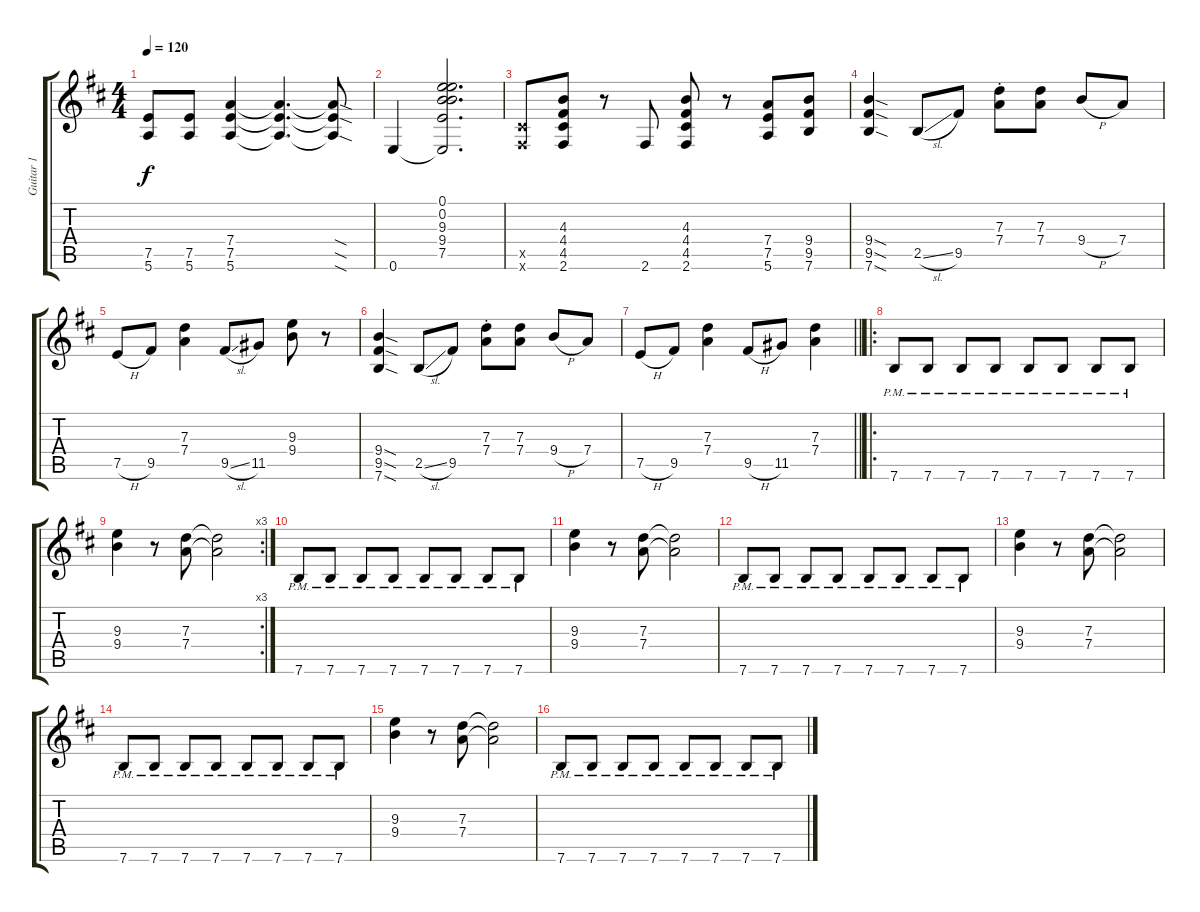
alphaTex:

\track ("Guitar 1" "Guitar 1") {instrument overdrivenguitar}
\staff {score tabs}
\tuning (E4 B3 G3 D3 A2 E2) {hide}
\ts (4 4)
\tempo 120
\clef g2
\ks d
(7.5 5.6).8{dy f} (7.5 5.6).8 (7.4 7.5 5.6).4 (7.4{t} 7.5{t} 5.6{t}).4{d} (7.4{sod t} 7.5{sod t} 5.6{sod t}).8 |
0.6.4 (0.1 0.2 9.3 9.4 7.5 0.6{t}).2{d} |
(4.5{x} 2.6{x}).8 (4.3 4.4 4.5 2.6).8 r.8 2.6.8 (4.3 4.4 4.5 2.6).8 r.8 (7.4 7.5 5.6).8 (9.4 9.5 7.6).8 |
(9.4{sod} 9.5{sod} 7.6{sod}).4 2.5{sl}.8 9.5.8 (7.3{st} 7.4{st}).8 (7.3 7.4).8 9.4{h}.8 7.4.8 |
7.5{h}.8 9.5.8 (7.3 7.4).4 9.5{sl}.8 11.5.8 (9.3 9.4).8 r.8 |
(9.4{sod} 9.5{sod} 7.6{sod}).4 2.5{sl}.8 9.5.8 (7.3{st} 7.4{st}).8 (7.3 7.4).8 9.4{h}.8 7.4.8 |
\barLineRight lightlight
7.5{h}.8 9.5.8 (7.3 7.4).4 9.5{h}.8 11.5.8 (7.3 7.4).4 |
\ro
7.6{pm}.8 7.6{pm}.8 7.6{pm}.8 7.6{pm}.8 7.6{pm}.8 7.6{pm}.8 7.6{pm}.8 7.6{pm}.8 |
\rc 3
(9.3 9.4).4 r.8 (7.3 7.4).8 (7.3{t} 7.4{t}).2 |
7.6{pm}.8 7.6{pm}.8 7.6{pm}.8 7.6{pm}.8 7.6{pm}.8 7.6{pm}.8 7.6{pm}.8 7.6{pm}.8 |
(9.3 9.4).4 r.8 (7.3 7.4).8 (7.3{t} 7.4{t}).2 |
7.6{pm}.8 7.6{pm}.8 7.6{pm}.8 7.6{pm}.8 7.6{pm}.8 7.6{pm}.8 7.6{pm}.8 7.6{pm}.8 |
(9.3 9.4).4 r.8 (7.3 7.4).8 (7.3{t} 7.4{t}).2 |
7.6{pm}.8 7.6{pm}.8 7.6{pm}.8 7.6{pm}.8 7.6{pm}.8 7.6{pm}.8 7.6{pm}.8 7.6{pm}.8 |
(9.3 9.4).4 r.8 (7.3 7.4).8 (7.3{t} 7.4{t}).2 |
7.6{pm}.8 7.6{pm}.8 7.6{pm}.8 7.6{pm}.8 7.6{pm}.8 7.6{pm}.8 7.6{pm}.8 7.6{pm}.8
